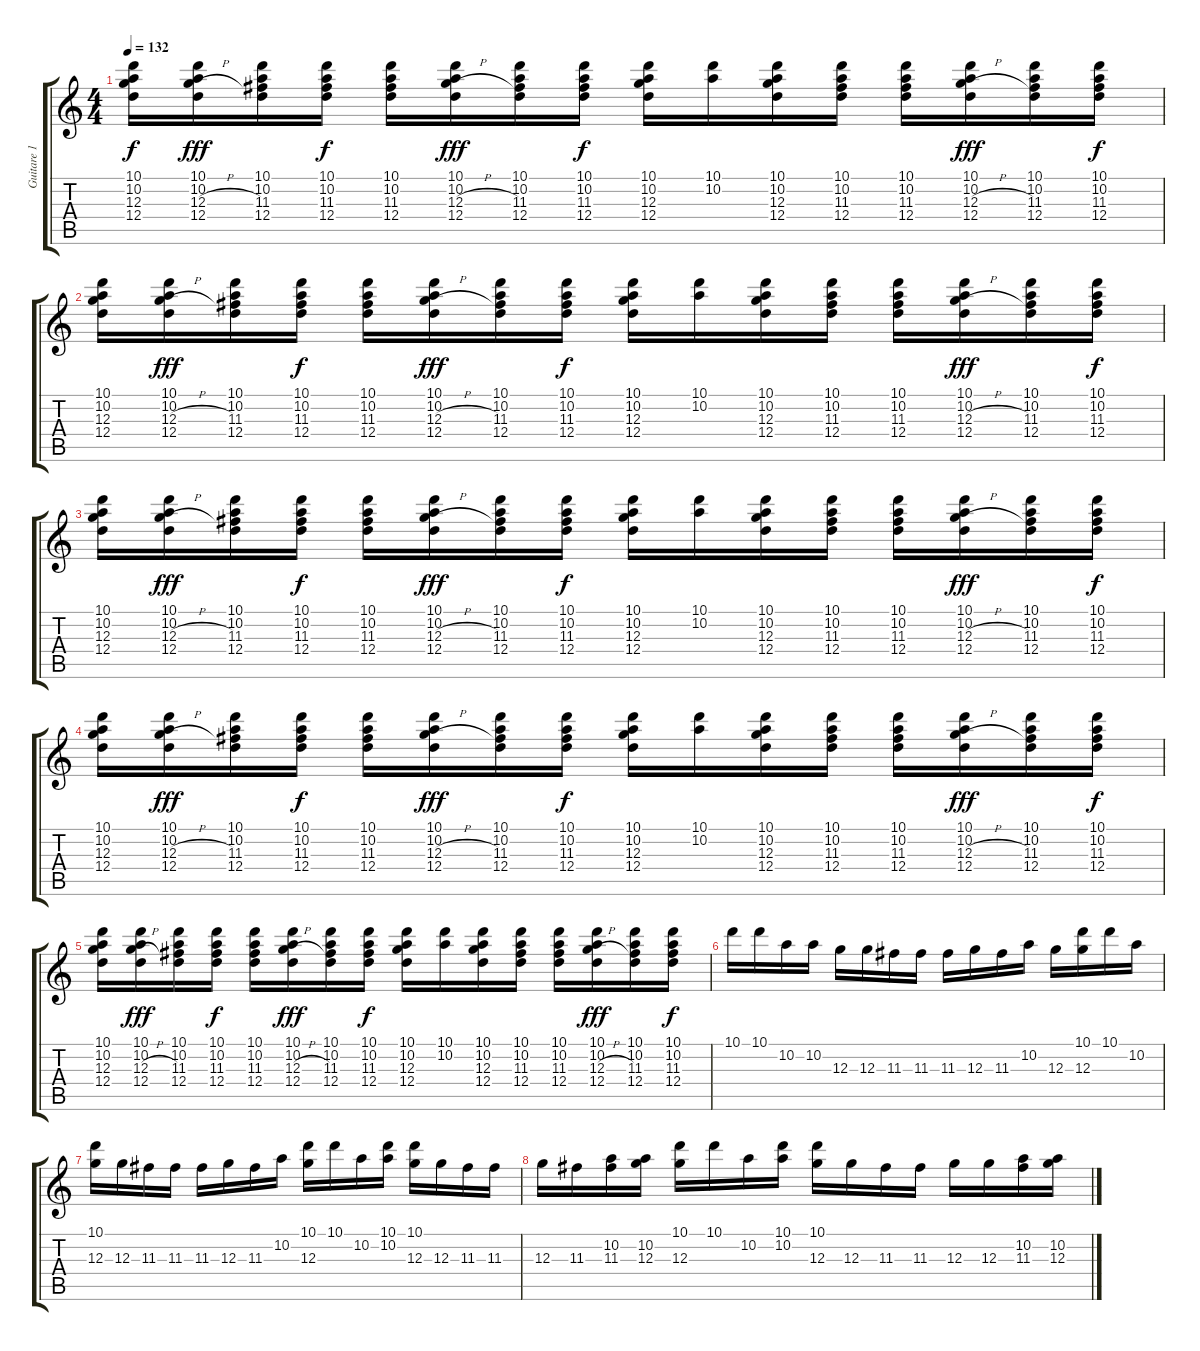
\track ("Guitare 1 (echo)" "Guitare 1 ") {instrument electricguitarclean}
\staff {score tabs}
\tuning (E4 B3 G3 D3 A2 E2) {hide}
\ts (4 4)
\tempo 132
\clef g2
\ks c
(10.1 10.2 12.3 12.4).16{dy f} (10.1 10.2 12.3{h} 12.4).16{dy fff} (10.1 10.2 11.3 12.4).16 (10.1 10.2 11.3 12.4).16{dy f} (10.1 10.2 11.3 12.4).16 (10.1 10.2 12.3{h} 12.4).16{dy fff} (10.1 10.2 11.3 12.4).16 (10.1 10.2 11.3 12.4).16{dy f} (10.1 10.2 12.3 12.4).16 (10.1 10.2).16 (10.1 10.2 12.3 12.4).16 (10.1 10.2 11.3 12.4).16 (10.1 10.2 11.3 12.4).16 (10.1 10.2 12.3{h} 12.4).16{dy fff} (10.1 10.2 11.3 12.4).16 (10.1 10.2 11.3 12.4).16{dy f} |
(10.1 10.2 12.3 12.4).16 (10.1 10.2 12.3{h} 12.4).16{dy fff} (10.1 10.2 11.3 12.4).16 (10.1 10.2 11.3 12.4).16{dy f} (10.1 10.2 11.3 12.4).16 (10.1 10.2 12.3{h} 12.4).16{dy fff} (10.1 10.2 11.3 12.4).16 (10.1 10.2 11.3 12.4).16{dy f} (10.1 10.2 12.3 12.4).16 (10.1 10.2).16 (10.1 10.2 12.3 12.4).16 (10.1 10.2 11.3 12.4).16 (10.1 10.2 11.3 12.4).16 (10.1 10.2 12.3{h} 12.4).16{dy fff} (10.1 10.2 11.3 12.4).16 (10.1 10.2 11.3 12.4).16{dy f} |
(10.1 10.2 12.3 12.4).16 (10.1 10.2 12.3{h} 12.4).16{dy fff} (10.1 10.2 11.3 12.4).16 (10.1 10.2 11.3 12.4).16{dy f} (10.1 10.2 11.3 12.4).16 (10.1 10.2 12.3{h} 12.4).16{dy fff} (10.1 10.2 11.3 12.4).16 (10.1 10.2 11.3 12.4).16{dy f} (10.1 10.2 12.3 12.4).16 (10.1 10.2).16 (10.1 10.2 12.3 12.4).16 (10.1 10.2 11.3 12.4).16 (10.1 10.2 11.3 12.4).16 (10.1 10.2 12.3{h} 12.4).16{dy fff} (10.1 10.2 11.3 12.4).16 (10.1 10.2 11.3 12.4).16{dy f} |
(10.1 10.2 12.3 12.4).16 (10.1 10.2 12.3{h} 12.4).16{dy fff} (10.1 10.2 11.3 12.4).16 (10.1 10.2 11.3 12.4).16{dy f} (10.1 10.2 11.3 12.4).16 (10.1 10.2 12.3{h} 12.4).16{dy fff} (10.1 10.2 11.3 12.4).16 (10.1 10.2 11.3 12.4).16{dy f} (10.1 10.2 12.3 12.4).16 (10.1 10.2).16 (10.1 10.2 12.3 12.4).16 (10.1 10.2 11.3 12.4).16 (10.1 10.2 11.3 12.4).16 (10.1 10.2 12.3{h} 12.4).16{dy fff} (10.1 10.2 11.3 12.4).16 (10.1 10.2 11.3 12.4).16{dy f} |
(10.1 10.2 12.3 12.4).16 (10.1 10.2 12.3{h} 12.4).16{dy fff} (10.1 10.2 11.3 12.4).16 (10.1 10.2 11.3 12.4).16{dy f} (10.1 10.2 11.3 12.4).16 (10.1 10.2 12.3{h} 12.4).16{dy fff} (10.1 10.2 11.3 12.4).16 (10.1 10.2 11.3 12.4).16{dy f} (10.1 10.2 12.3 12.4).16 (10.1 10.2).16 (10.1 10.2 12.3 12.4).16 (10.1 10.2 11.3 12.4).16 (10.1 10.2 11.3 12.4).16 (10.1 10.2 12.3{h} 12.4).16{dy fff} (10.1 10.2 11.3 12.4).16 (10.1 10.2 11.3 12.4).16{dy f} |
10.1.16 10.1.16 10.2.16 10.2.16 12.3.16 12.3.16 11.3.16 11.3.16 11.3.16 12.3.16 11.3.16 10.2.16 12.3.16 (10.1 12.3).16 10.1.16 10.2.16 |
(10.1 12.3).16 12.3.16 11.3.16 11.3.16 11.3.16 12.3.16 11.3.16 10.2.16 (10.1 12.3).16 10.1.16 10.2.16 (10.1 10.2).16 (10.1 12.3).16 12.3.16 11.3.16 11.3.16 |
12.3.16 11.3.16 (10.2 11.3).16 (10.2 12.3).16 (10.1 12.3).16 10.1.16 10.2.16 (10.1 10.2).16 (10.1 12.3).16 12.3.16 11.3.16 11.3.16 12.3.16 12.3.16 (10.2 11.3).16 (10.2 12.3).16
